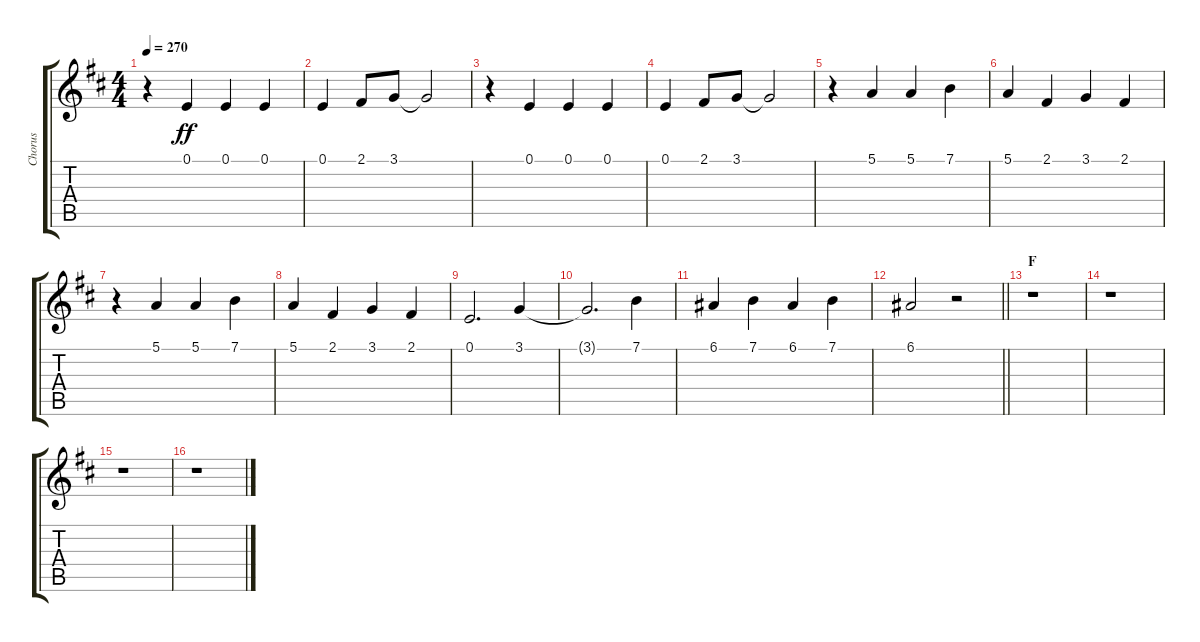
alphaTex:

\track ("Chorus" "Chorus") {instrument voiceoohs}
\staff {score tabs}
\tuning (E4 B3 G3 D3 A2 E2) {hide}
\ts (4 4)
\tempo 270
\clef g2
\ks d
r.4{dy ff} 0.1.4 0.1.4 0.1.4 |
0.1.4 2.1.8 3.1.8 3.1{t}.2 |
r.4 0.1.4 0.1.4 0.1.4 |
0.1.4 2.1.8 3.1.8 3.1{t}.2 |
r.4 5.1.4 5.1.4 7.1.4 |
5.1.4 2.1.4 3.1.4 2.1.4 |
r.4 5.1.4 5.1.4 7.1.4 |
5.1.4 2.1.4 3.1.4 2.1.4 |
0.1.2{d} 3.1.4 |
3.1{t}.2{d} 7.1.4 |
6.1.4 7.1.4 6.1.4 7.1.4 |
\barLineRight lightlight
6.1.2 r.2 |
\section ("" "F")
r.1 |
r.1 |
r.1 |
r.1
